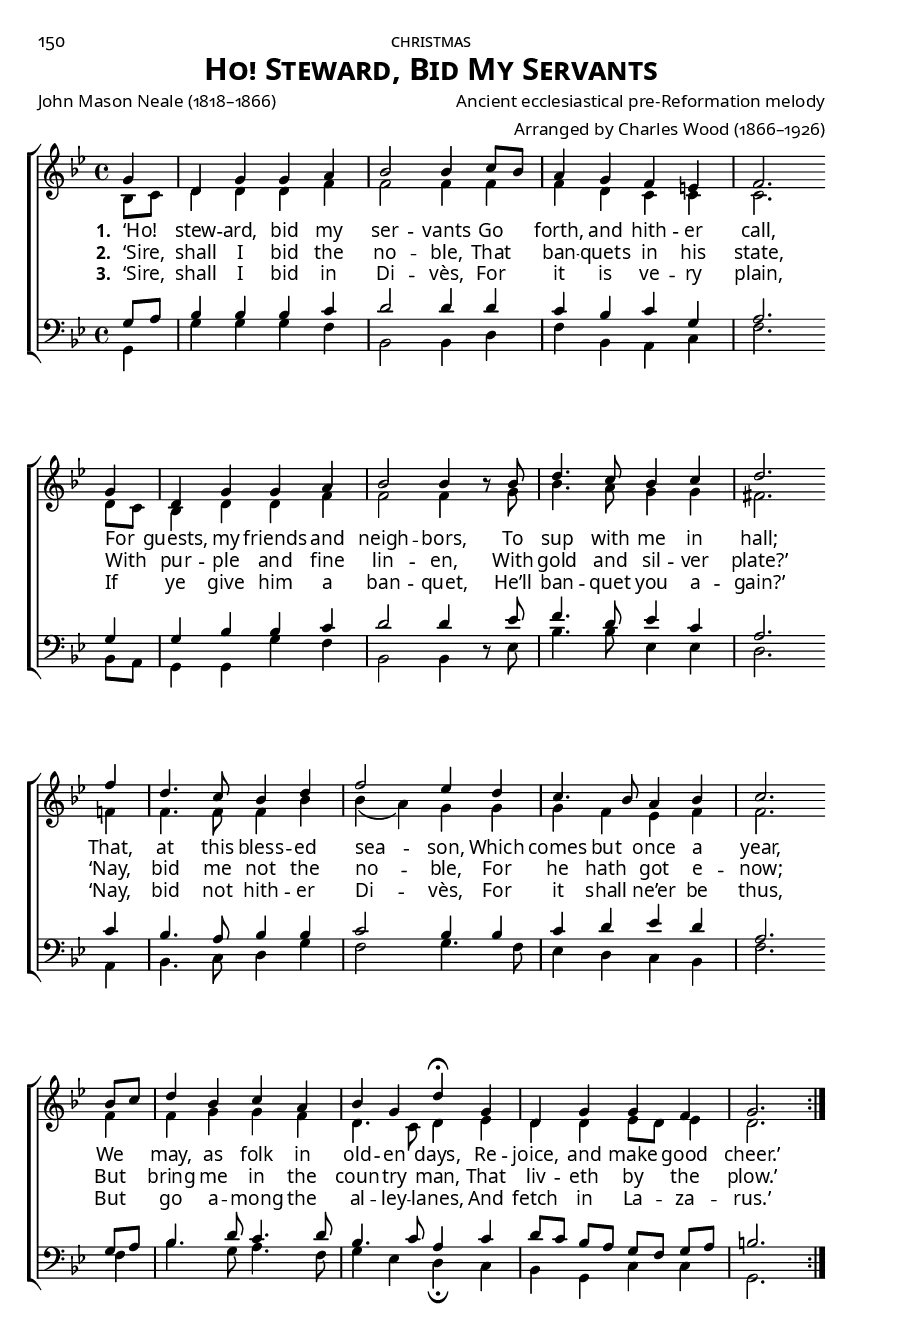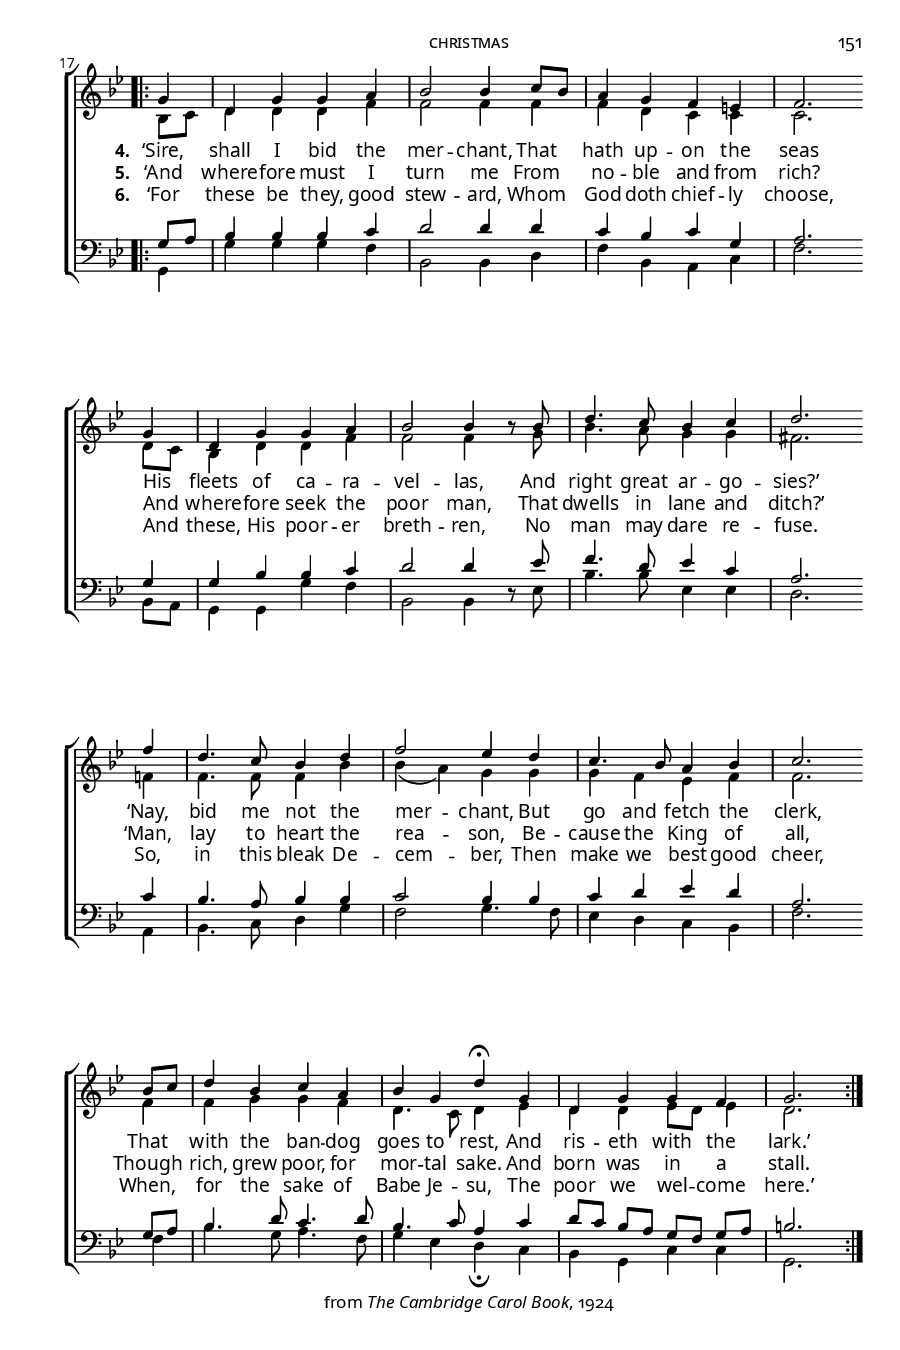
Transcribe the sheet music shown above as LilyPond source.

\version "2.14.2"
\include "util.ly"
\header {
  title = \markup{\override #'(font-name . "Garamond Premier Pro Semibold"){ \abs-fontsize #15 \smallCapsOldStyle"Ho! Steward, Bid My Servants"}}
  poet = \markup\oldStyleNum"John Mason Neale (1818–1866)"
  composer = \markup\oldStyleNum"Ancient ecclesiastical pre-Reformation melody"
  arranger = \markup\oldStyleNum"Arranged by Charles Wood (1866–1926)"
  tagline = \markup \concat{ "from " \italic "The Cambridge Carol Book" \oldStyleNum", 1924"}
}
\paper {
  %print-all-headers = ##t
  paper-height = 9\in
  paper-width = 6\in
  indent = 0\in
  %system-system-spacing = #'((basic-distance . 10) (padding . 0))
  %system-system-spacing =
  %  #'((basic-distance . 0)
  %     (minimum-distance . 0)
  %     (padding . -0.35)
  %     (stretchability . 100))
  ragged-last-bottom = ##f
  ragged-bottom = ##f
  two-sided = ##t
  inner-margin = 0.5\in
  outer-margin = 0.25\in
  top-margin = 0.25\in
  bottom-margin = 0.25\in
  first-page-number = #150
  print-first-page-number = ##t
  headerLine = \markup{\override #'(font-name . "Garamond Premier Pro") \smallCapsOldStyle"christmas"}
  oddHeaderMarkup = \markup\fill-line{
     \override #'(font-name . "Garamond Premier Pro")\abs-fontsize #8.5
     \combine 
        \fill-line{"" \on-the-fly #print-page-number-check-first
        \oldStylePageNum""
        }
        \fill-line{\headerLine}
  }
  evenHeaderMarkup = \markup {
     \override #'(font-name . "Garamond Premier Pro")\abs-fontsize #8.5
     \combine
        \on-the-fly #print-page-number-check-first
        \oldStylePageNum""
        \fill-line{\headerLine}
  }
}
#(set-global-staff-size 15) \paper{ #(define fonts (make-pango-font-tree "GoudyOlSt BT" "Garamond Premier Pro" "Garamond Premier Pro" (/ 15 20))) }
global = {
  \key bes \major
  \time 4/4
  \autoBeamOff
  \override DynamicLineSpanner #'staff-padding = #0.0
  \override DynamicLineSpanner #'Y-extent = #'(-1 . 1)
}

sopMusic = \relative c' {
  \repeat volta 2 {
    \partial 4 g'4 |
    d g g a |
    bes2 bes4 c8[ bes] |
    a4 g f e |
    f2. \bar""\break g4 |
    
    d g g a |
    bes2 bes4 bes8\rest bes |
    d4. c8 bes4 c |
    d2. \bar""\break f4 |
    
    d4. c8 bes4 d |
    f2 ees4 d |
    c4. bes8 a4 bes |
    c2. \bar""\break bes8[ c] |
    
    d4 bes c a |
    bes g d'4\fermata g, |
    d g g f |
    \partial 2. g2. | \break
  }
}
sopWords = \lyricmode {
  
}

altoMusic = \relative c' {
  bes8[ c] |
  d4 d d f |
  f2 f4 f |
  f d c c |
  c2. d8[ c] |
  
  bes4 d d f |
  f2 f4 s8 g |
  bes4. a8 g4 g |
  fis2. f4 |
  
  f4. f8 f4 bes |
  bes( a) g g |
  g f ees f |
  f2. f4 |
  
  f g g f |
  d4. c8 d4 ees |
  d d ees8[ d] ees4 |
  d2.
}
altoWords = \lyricmode {
  \dropLyricsV
  \set stanza = #"1. "
  ‘Ho! stew -- ard, bid my ser -- vants
  Go forth, and hith -- er call,
  For guests, my friends and neigh -- bors,
  To sup with me in hall;
  That, at this bless -- ed sea -- son,
  Which comes but once a year,
  We may, as folk
  \set associatedVoice = "sopranos"
  in old -- en days,
  Re -- joice, and make good cheer.’
  
  \unset associatedVoice
  \set stanza = #"4. "
  ‘Sire, shall I bid the mer -- chant,
  That hath up -- on the seas
  His fleets of ca -- ra -- vel -- las,
  And right great ar -- go -- sies?’
  ‘Nay, bid me not the mer -- chant,
  But go and fetch the clerk,
  That with the ban -- 
  \set associatedVoice = "sopranos"
  dog goes to rest,
  And ris -- eth with the lark.’
}
altoWordsII = \lyricmode {
  \dropLyricsV
%\markup\italic
  \set stanza = #"2. "
  ‘Sire, shall I bid the no -- ble,
  That ban -- quets in his state,
  With pur -- ple and fine lin -- en,
  With gold and sil -- ver plate?’
  ‘Nay, bid me not the no -- ble,
  For he hath got e -- now;
  But bring me in 
  \set associatedVoice = "sopranos"
  the coun -- try man,
  That liv -- eth by the plow.’
  
  \unset associatedVoice
  \set stanza = #"5. "
  ‘And where -- fore must I turn me
  From no -- ble and from rich?
  And where -- fore seek the poor man,
  That dwells in lane and ditch?’
  ‘Man, lay to heart the rea -- son,
  Be -- cause the King of all,
  Though rich, grew poor, 
  \set associatedVoice = "sopranos"
  for mor -- tal sake.
  And born was in a stall.
}
altoWordsIII = \lyricmode {
  \dropLyricsV
  \set stanza = #"3. "
  ‘Sire, shall I bid in Di -- vès,
  For it is ve -- ry plain,
  If ye give him a ban -- quet,
  He’ll ban -- quet you a -- gain?’
  ‘Nay, bid not hith -- er Di -- vès,
  For it shall ne’er be thus,
  But go a -- mong 
  \set associatedVoice = "sopranos"
  the al -- ley -- lanes,
  And fetch in La -- za -- rus.’
  
  \unset associatedVoice
  \set stanza = #"6. "
  ‘For these be they, good stew -- ard,
  Whom God doth chief -- ly choose,
  And these, His poor -- er breth -- ren,
  No man may dare re -- fuse.
  So, in this bleak De -- cem -- ber,
  Then make we best good cheer,
  When, for the sake 
  \set associatedVoice = "sopranos"
  of Babe Je -- su,
  The poor we wel -- come here.’
}
altoWordsIV = \lyricmode {
}
altoWordsV = \lyricmode {
}
altoWordsVI = \lyricmode {
}
tenorMusic = \relative c' {
  g8[ a] |
  bes4 bes bes c |
  d2 d4 d |
  c bes c g |
  a2. g4 |
  
  g bes bes c |
  d2 d4 s8 ees |
  f4. d8 ees4 c |
  a2. c4 |
  
  bes4. a8 bes4 bes |
  c2 bes4 bes |
  c d ees d |
  a2. g8[ a] |
  
  bes4. d8 c4. d8 |
  bes4. c8 a4 c |
  d8[ c] bes[ a] g[ f] g[ a] |
  b2.
}
tenorWords = \lyricmode {

}

bassMusic = \relative c {
  g4 |
  g' g g f |
  bes,2 bes4 d |
  f bes, a c |
  f2. bes,8[ a] |
  
  g4 g g' f |
  bes,2 bes4 d8\rest ees |
  bes'4. bes8 ees,4 ees |
  d2. a4 |
  
  bes4. c8 d4 g |
  f2 g4. f8 |
  ees4 d c bes |
  f'2. f4 |
  
  bes4. g8 a4. f8 |
  g4 ees d\fermata c |
  bes g c c g2.
}
bassWords = \lyricmode {

}

pianoRH = \relative c' {
  
}
pianoLH = \relative c' {
  
}

\score {
  <<
   \new ChoirStaff <<
    \new Staff = women <<
      \new Voice = "sopranos" { \voiceOne << \global \repeat unfold2 \sopMusic >> }
      \new Voice = "altos" { \voiceTwo << \global \repeat unfold2\altoMusic >> }
    >>
    \new Lyrics \with { alignAboveContext = #"women" \override VerticalAxisGroup #'nonstaff-relatedstaff-spacing = #'((basic-distance . 1))} \lyricsto "sopranos" \sopWords
    \new Lyrics = "altosVI"  \with { alignBelowContext = #"women" } \lyricsto "altos" \altoWordsVI
    \new Lyrics = "altosV"  \with { alignBelowContext = #"women" } \lyricsto "altos" \altoWordsV
    \new Lyrics = "altosIV"  \with { alignBelowContext = #"women" } \lyricsto "altos" \altoWordsIV
    \new Lyrics = "altosIII"  \with { alignBelowContext = #"women" } \lyricsto "altos" \altoWordsIII
    \new Lyrics = "altosII"  \with { alignBelowContext = #"women" } \lyricsto "altos" \altoWordsII
    \new Lyrics = "altos"  \with { alignBelowContext = #"women" \override VerticalAxisGroup #'nonstaff-relatedstaff-spacing = #'((basic-distance . 1))} \lyricsto "altos" \altoWords
   \new Staff = men <<
      \clef bass
      \new Voice = "tenors" { \voiceOne << \global \repeat unfold2\tenorMusic >> }
      \new Voice = "basses" { \voiceTwo << \global \repeat unfold2\bassMusic >> }
    >>
    \new Lyrics \with { alignAboveContext = #"men" \override VerticalAxisGroup #'nonstaff-relatedstaff-spacing = #'((basic-distance . 1)) } \lyricsto "tenors" \tenorWords
    \new Lyrics \with { alignBelowContext = #"men" \override VerticalAxisGroup #'nonstaff-relatedstaff-spacing = #'((basic-distance . 1)) } \lyricsto "basses" \bassWords
  >>
%    \new PianoStaff << \new Staff { \new Voice { \pianoRH } } \new Staff { \clef "bass" \pianoLH } >>
  >>
  \layout {
    \context {
      \Score
      %\override SpacingSpanner #'base-shortest-duration = #(ly:make-moment 1 8)
      %\override SpacingSpanner #'common-shortest-duration = #(ly:make-moment 1 4)
    }
    \context {
      % Remove all empty staves
      % \Staff \RemoveEmptyStaves \override VerticalAxisGroup #'remove-first = ##t
    }
  }
}
